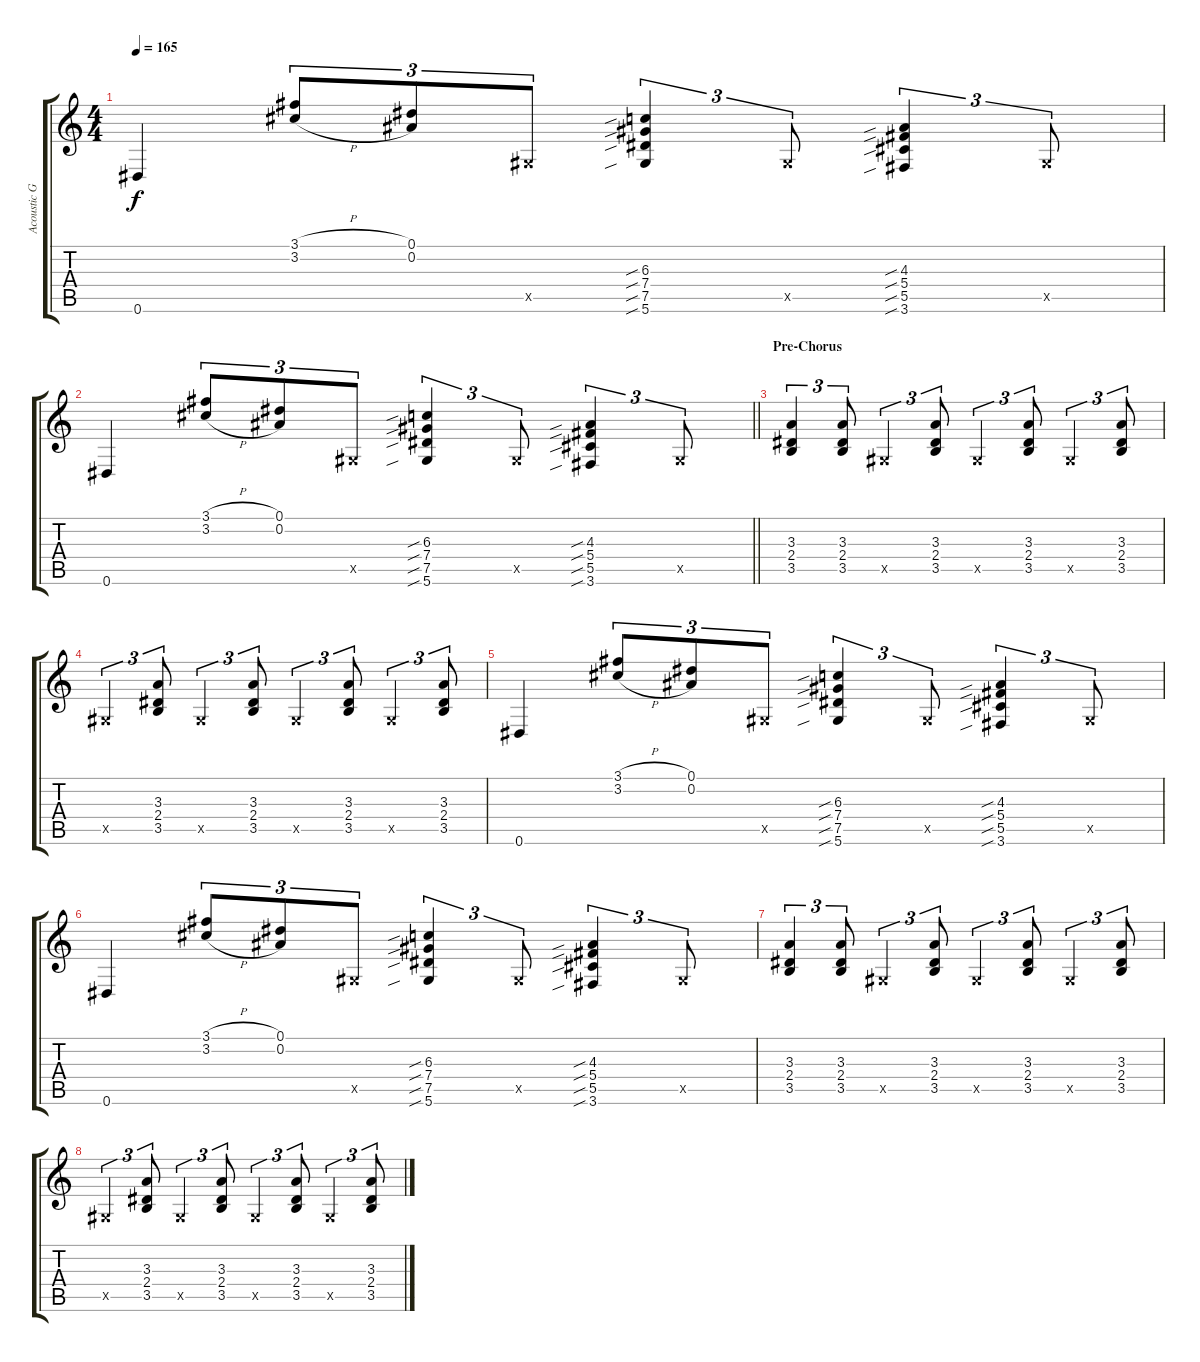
\track ("Acoustic Guitar 2" "Acoustic G") {instrument acousticguitarsteel}
\staff {score tabs}
\tuning (Eb4 Bb3 Gb3 Db3 Ab2 Eb2) {hide}
\ts (4 4)
\tempo 165
\clef g2
\ks c
0.6.4{dy f} (3.1{h} 3.2{h}).8{tu (3 2)} (0.1 0.2).8{tu (3 2)} 0.5{x}.8{tu (3 2)} (6.3{sib} 7.4{sib} 7.5{sib} 5.6{sib}).4{tu (3 2)} 0.5{x}.8{tu (3 2)} (4.3{sib} 5.4{sib} 5.5{sib} 3.6{sib}).4{tu (3 2)} 0.5{x}.8{tu (3 2)} |
\barLineRight lightlight
0.6.4 (3.1{h} 3.2{h}).8{tu (3 2)} (0.1 0.2).8{tu (3 2)} 0.5{x}.8{tu (3 2)} (6.3{sib} 7.4{sib} 7.5{sib} 5.6{sib}).4{tu (3 2)} 0.5{x}.8{tu (3 2)} (4.3{sib} 5.4{sib} 5.5{sib} 3.6{sib}).4{tu (3 2)} 0.5{x}.8{tu (3 2)} |
\section ("" "Pre-Chorus")
(3.3 2.4 3.5).4{tu (3 2)} (3.3 2.4 3.5).8{tu (3 2)} 0.5{x}.4{tu (3 2)} (3.3 2.4 3.5).8{tu (3 2)} 0.5{x}.4{tu (3 2)} (3.3 2.4 3.5).8{tu (3 2)} 0.5{x}.4{tu (3 2)} (3.3 2.4 3.5).8{tu (3 2)} |
0.5{x}.4{tu (3 2)} (3.3 2.4 3.5).8{tu (3 2)} 0.5{x}.4{tu (3 2)} (3.3 2.4 3.5).8{tu (3 2)} 0.5{x}.4{tu (3 2)} (3.3 2.4 3.5).8{tu (3 2)} 0.5{x}.4{tu (3 2)} (3.3 2.4 3.5).8{tu (3 2)} |
0.6.4 (3.1{h} 3.2{h}).8{tu (3 2)} (0.1 0.2).8{tu (3 2)} 0.5{x}.8{tu (3 2)} (6.3{sib} 7.4{sib} 7.5{sib} 5.6{sib}).4{tu (3 2)} 0.5{x}.8{tu (3 2)} (4.3{sib} 5.4{sib} 5.5{sib} 3.6{sib}).4{tu (3 2)} 0.5{x}.8{tu (3 2)} |
0.6.4 (3.1{h} 3.2{h}).8{tu (3 2)} (0.1 0.2).8{tu (3 2)} 0.5{x}.8{tu (3 2)} (6.3{sib} 7.4{sib} 7.5{sib} 5.6{sib}).4{tu (3 2)} 0.5{x}.8{tu (3 2)} (4.3{sib} 5.4{sib} 5.5{sib} 3.6{sib}).4{tu (3 2)} 0.5{x}.8{tu (3 2)} |
(3.3 2.4 3.5).4{tu (3 2)} (3.3 2.4 3.5).8{tu (3 2)} 0.5{x}.4{tu (3 2)} (3.3 2.4 3.5).8{tu (3 2)} 0.5{x}.4{tu (3 2)} (3.3 2.4 3.5).8{tu (3 2)} 0.5{x}.4{tu (3 2)} (3.3 2.4 3.5).8{tu (3 2)} |
0.5{x}.4{tu (3 2)} (3.3 2.4 3.5).8{tu (3 2)} 0.5{x}.4{tu (3 2)} (3.3 2.4 3.5).8{tu (3 2)} 0.5{x}.4{tu (3 2)} (3.3 2.4 3.5).8{tu (3 2)} 0.5{x}.4{tu (3 2)} (3.3 2.4 3.5).8{tu (3 2)}
